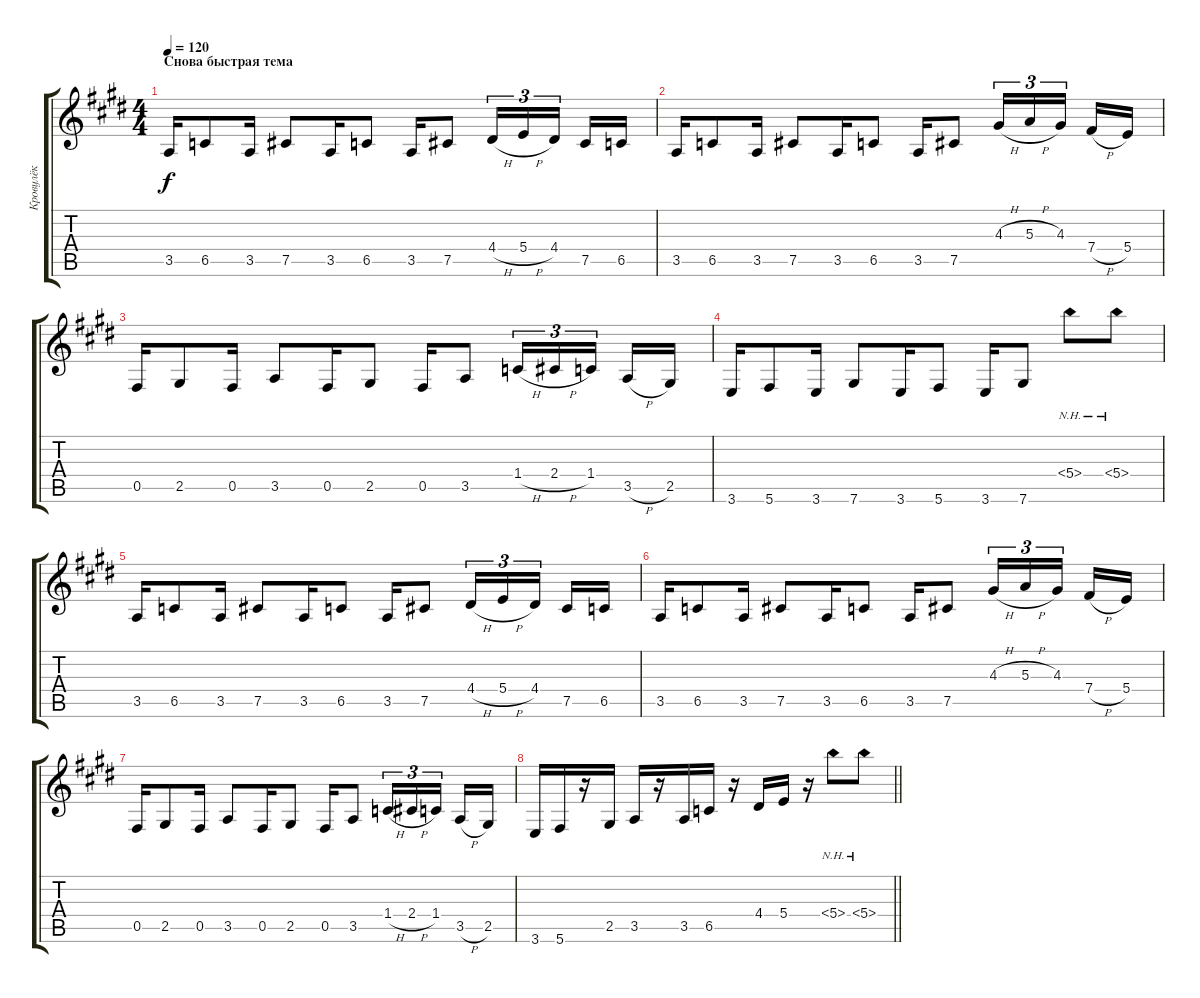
\track ("Кровулёк" "Кровулёк") {instrument overdrivenguitar}
\staff {score tabs}
\tuning (Db4 Ab3 E3 B2 Gb2 Db2) {hide}
\ts (4 4)
\section ("" "Снова быстрая тема")
\tempo 120
\clef g2
\ks e
3.5.16{dy f} 6.5.8 3.5.16 7.5.8 3.5.16 6.5.8 3.5.16 7.5.8 4.4{h}.16{tu (3 2)} 5.4{h}.16{tu (3 2)} 4.4.16{tu (3 2) beam splitsecondary} 7.5.16 6.5.16 |
3.5.16 6.5.8 3.5.16 7.5.8 3.5.16 6.5.8 3.5.16 7.5.8 4.3{h}.16{tu (3 2)} 5.3{h}.16{tu (3 2)} 4.3.16{tu (3 2) beam splitsecondary} 7.4{h}.16 5.4.16 |
0.5.16 2.5.8 0.5.16 3.5.8 0.5.16 2.5.8 0.5.16 3.5.8 1.4{h}.16{tu (3 2)} 2.4{h}.16{tu (3 2)} 1.4.16{tu (3 2) beam splitsecondary} 3.5{h}.16 2.5.16 |
3.6.16 5.6.8 3.6.16 7.6.8 3.6.16 5.6.8 3.6.16 7.6.8 5.4{nh}.8 5.4{nh}.8 |
3.5.16 6.5.8 3.5.16 7.5.8 3.5.16 6.5.8 3.5.16 7.5.8 4.4{h}.16{tu (3 2)} 5.4{h}.16{tu (3 2)} 4.4.16{tu (3 2) beam splitsecondary} 7.5.16 6.5.16 |
3.5.16 6.5.8 3.5.16 7.5.8 3.5.16 6.5.8 3.5.16 7.5.8 4.3{h}.16{tu (3 2)} 5.3{h}.16{tu (3 2)} 4.3.16{tu (3 2) beam splitsecondary} 7.4{h}.16 5.4.16 |
0.5.16 2.5.8 0.5.16 3.5.8 0.5.16 2.5.8 0.5.16 3.5.8 1.4{h}.16{tu (3 2)} 2.4{h}.16{tu (3 2)} 1.4.16{tu (3 2) beam splitsecondary} 3.5{h}.16 2.5.16 |
\barLineRight lightlight
3.6.16 5.6.16 r.16 2.5.16 3.5.16 r.16 3.5.16 6.5.16 r.16 4.4.16 5.4.16 r.16 5.4{nh}.8 5.4{nh}.8
